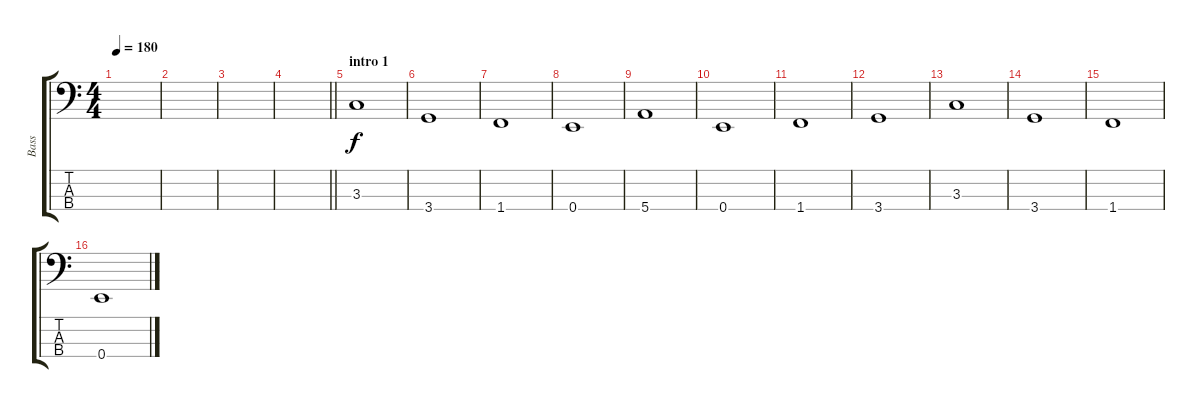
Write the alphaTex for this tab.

\track ("Bass" "Bass") {instrument electricbasspick}
\staff {score tabs}
\tuning (G2 D2 A1 E1) {hide}
\ts (4 4)
\tempo 180
\clef f4
\ks c
|
|
|
\barLineRight lightlight
|
\section ("" "intro 1")
3.3.1 |
3.4.1 |
1.4.1 |
0.4.1 |
5.4.1 |
0.4.1 |
1.4.1 |
3.4.1 |
3.3.1 |
3.4.1 |
1.4.1 |
0.4.1
